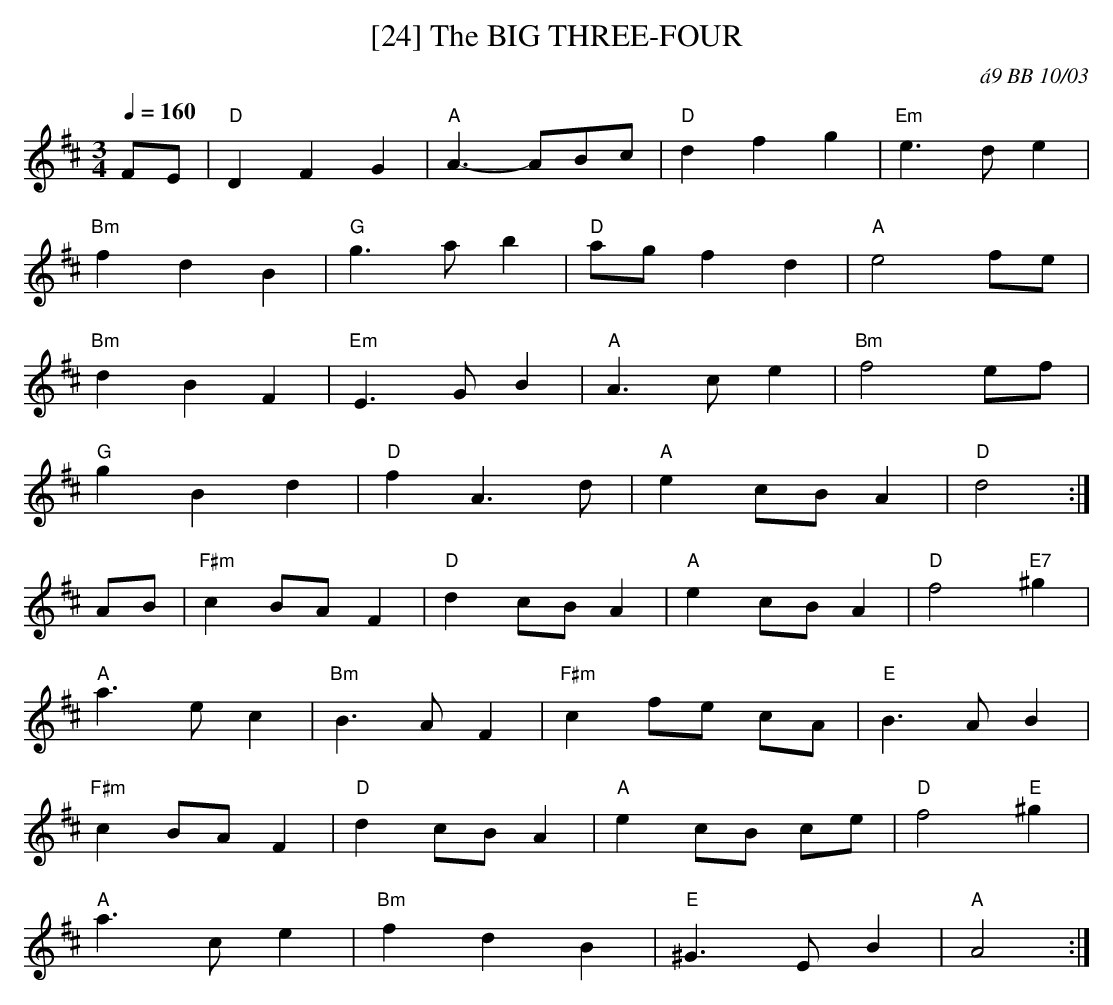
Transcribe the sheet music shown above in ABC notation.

X:1
T:[24] The BIG THREE-FOUR
C:\'a9 BB 10/03
L:1/8
M:3/4
Q:1/4=160
K:D
FE|"D" D2 F2 G2|"A"A3-ABc|"D" d2 f2 g2|"Em" e3 d e2|
"Bm" f2 d2 B2|"G" g3 a b2|"D" ag f2 d2|"A" e4 fe|
"Bm" d2 B2 F2|"Em" E3 G B2|"A" A3 c e2|"Bm" f4 ef|
"G" g2 B2 d2|"D" f2 A3 d|"A" e2 cB A2|"D" d4 :|
AB|"F#m" c2 BA F2|"D" d2 cB A2|"A" e2 cB A2|"D" f4 "E7"^g2|
"A" a3 e c2|"Bm" B3 A F2|"F#m" c2 fe cA|"E"B3 A B2|
"F#m" c2 BA F2|"D" d2 cB A2|"A" e2 cB ce|"D" f4 "E"^g2|
"A" a3 c e2|"Bm" f2 d2 B2|"E"^G3 E B2|"A" A4 :|
